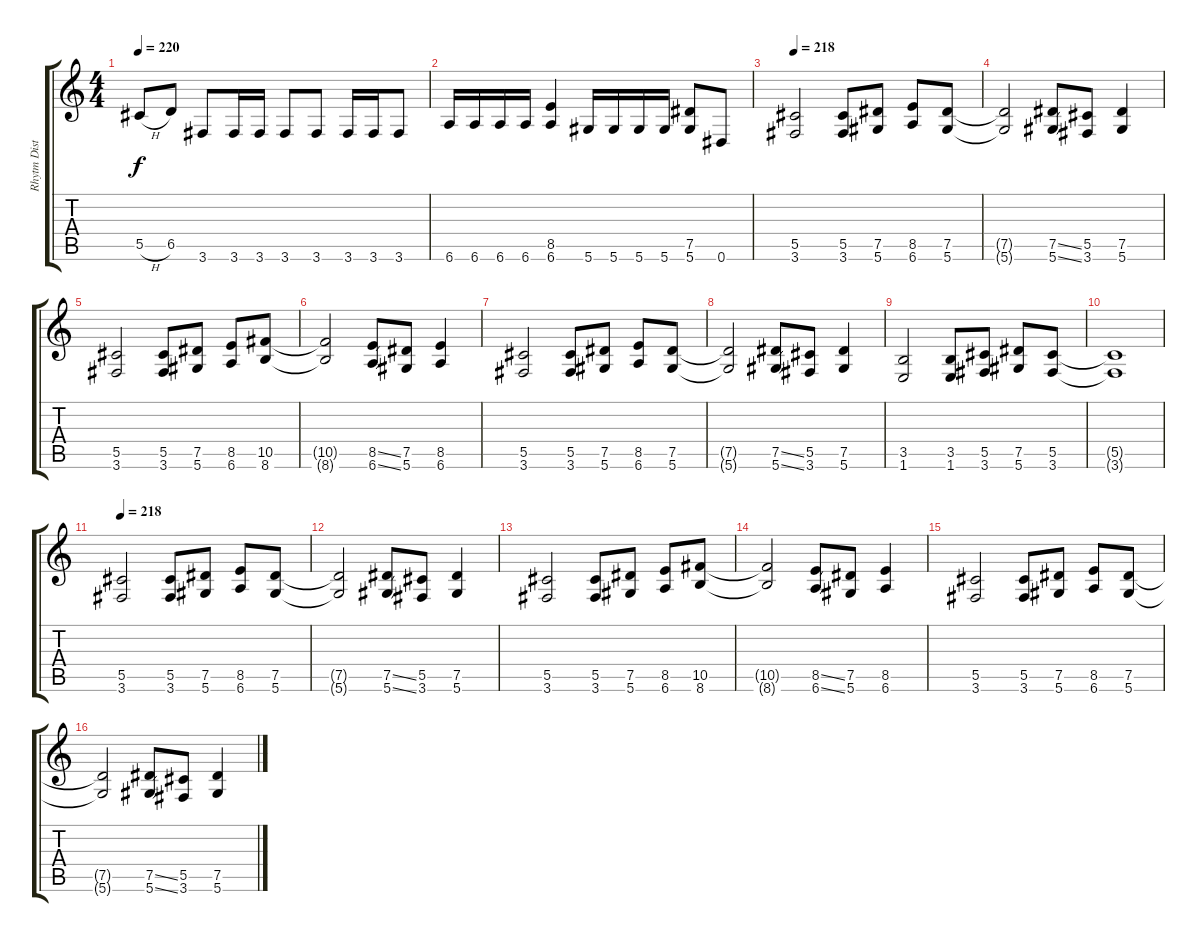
\track ("Rhytm Distortion" "Rhytm Dist") {instrument distortionguitar}
\staff {score tabs}
\tuning (Eb4 Bb3 Gb3 Db3 Ab2 Eb2) {hide}
\ts (4 4)
\tempo 220
\clef g2
\ks c
5.5{h}.8{dy f} 6.5.8 3.6.8 3.6.16 3.6.16 3.6.8 3.6.8 3.6.16 3.6.16 3.6.8 |
6.6.16 6.6.16 6.6.16 6.6.16 (8.5 6.6).4 5.6.16 5.6.16 5.6.16 5.6.16 (7.5 5.6).8 0.6.8 |
\tempo 218
(5.5 3.6).2 (5.5 3.6).8 (7.5 5.6).8 (8.5 6.6).8 (7.5 5.6).8 |
(7.5{t} 5.6{t}).2 (7.5{ss} 5.6{ss}).8 (5.5 3.6).8 (7.5 5.6).4 |
(5.5 3.6).2 (5.5 3.6).8 (7.5 5.6).8 (8.5 6.6).8 (10.5 8.6).8 |
(10.5{t} 8.6{t}).2 (8.5{ss} 6.6{ss}).8 (7.5 5.6).8 (8.5 6.6).4 |
(5.5 3.6).2 (5.5 3.6).8 (7.5 5.6).8 (8.5 6.6).8 (7.5 5.6).8 |
(7.5{t} 5.6{t}).2 (7.5{ss} 5.6{ss}).8 (5.5 3.6).8 (7.5 5.6).4 |
(3.5 1.6).2 (3.5 1.6).8 (5.5 3.6).8 (7.5 5.6).8 (5.5 3.6).8 |
(5.5{t} 3.6{t}).1 |
\tempo 218
(5.5 3.6).2 (5.5 3.6).8 (7.5 5.6).8 (8.5 6.6).8 (7.5 5.6).8 |
(7.5{t} 5.6{t}).2 (7.5{ss} 5.6{ss}).8 (5.5 3.6).8 (7.5 5.6).4 |
(5.5 3.6).2 (5.5 3.6).8 (7.5 5.6).8 (8.5 6.6).8 (10.5 8.6).8 |
(10.5{t} 8.6{t}).2 (8.5{ss} 6.6{ss}).8 (7.5 5.6).8 (8.5 6.6).4 |
(5.5 3.6).2 (5.5 3.6).8 (7.5 5.6).8 (8.5 6.6).8 (7.5 5.6).8 |
(7.5{t} 5.6{t}).2 (7.5{ss} 5.6{ss}).8 (5.5 3.6).8 (7.5 5.6).4
